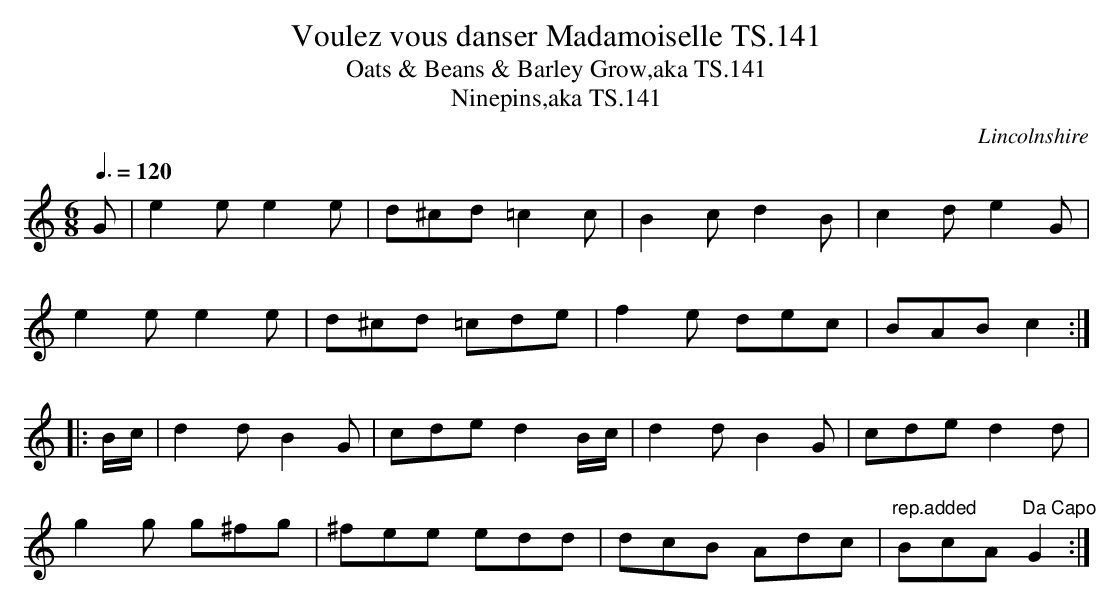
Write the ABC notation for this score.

X:1
T:Voulez vous danser Madamoiselle TS.141
T:Oats & Beans & Barley Grow,aka TS.141
T:Ninepins,aka TS.141
L:1/8
M:6/8
O:Lincolnshire
Q:3/8=120
K:C
G|e2ee2e|d^cd=c2c|B2cd2B|c2de2G|!
e2ee2e|d^cd =cde|f2e dec|BABc2:|!
|:B/c/|d2dB2G|cded2B/c/|d2dB2G|cded2d|!
g2g g^fg|^fee edd|dcB Adc|"rep.added"BcA"Da Capo"G2:|]
